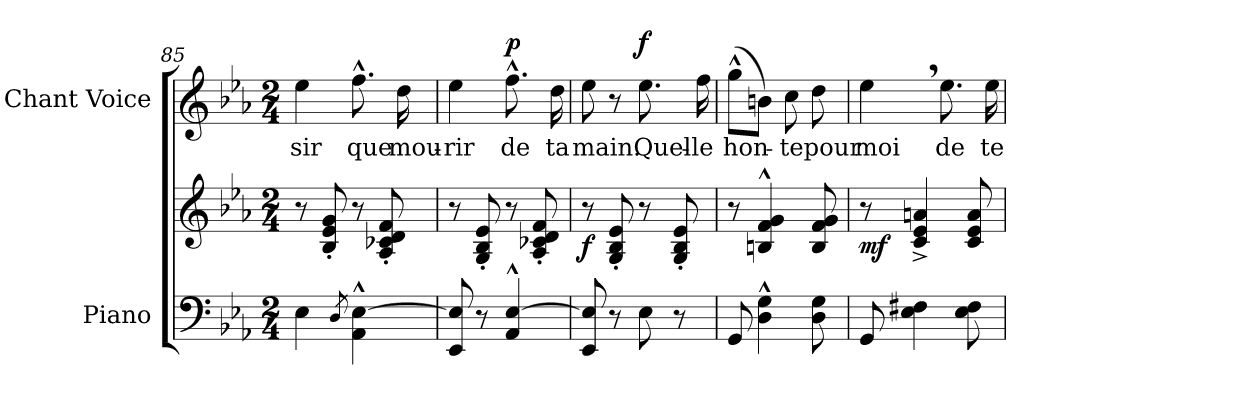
**kern	**kern	**dynam	**kern	**text	**dynam
*part2	*part2	*part2	*part1	*part1	*part1
*staff3	*staff2	*staff2/3	*staff1	*staff1	*staff1
*I"Piano	*	*	*I"Chant Voice	*	*
*I'Pno	*	*	*	*	*
*clefF4	*clefG2	*	*clefG2	*	*
*k[b-e-a-]	*k[b-e-a-]	*	*k[b-e-a-]	*	*
*M2/4	*M2/4	*	*M2/4	*	*
=85	=85	=85	=85	=85	=85
!	!	!	!	!LO:LY:b	!
4E-\	8r	.	4ee-\	-sir	.
.	8B-/' 8e-/' 8g/'	.	.	.	.
8qD/	.	.	.	.	.
!	!	!	!	!LO:LY:b	!
4AA-\^^ [4E-\^^	8r	.	8.ff^^\	que	.
.	8A-/' 8c-X/' 8d/' 8f/'	.	.	.	.
!	!	!	!	!LO:LY:b	!
.	.	.	16dd\	mou-	.
=86	=86	=86	=86	=86	=86
!	!	!	!	!LO:LY:b	!
8EE-/ 8E-/]	8r	.	4ee-\	-rir	.
8r	8G/' 8B-/' 8e-/'	.	.	.	.
!	!	!	!	!LO:LY:b	!LO:DY:a
4AA-/^^ [4E-/^^	8r	.	8.ff^^\	de	p
.	8A-/' 8c-X/' 8d/' 8f/'	.	.	.	.
!	!	!	!	!LO:LY:b	!
.	.	.	16dd\	ta	.
=87	=87	=87	=87	=87	=87
!	!	!LO:DY:b	!	!LO:LY:b	!
8EE-/ 8E-/]	8r	f	8ee-\	main.	.
8r	8G/' 8B-/' 8e-/'	.	8r	.	.
!	!	!	!	!LO:LY:b	!LO:DY:a
8E-\	8r	.	8.ee-\	Quel-	f
8r	8G/' 8B-/' 8e-/'	.	.	.	.
!	!	!	!	!LO:LY:b	!
.	.	.	16ff\	-le	.
=88	=88	=88	=88	=88	=88
!	!	!	!	!LO:LY:b	!
8GG/	8r	.	(>8gg^^\L	hon-	.
4D\^^ 4G\^^	4Bn/^^ 4f/^^ 4g/^^	.	8bn\J)	.	.
!	!	!	!	!LO:LY:b	!
.	.	.	8cc\	-te	.
!	!	!	!	!LO:LY:b	!
8D\ 8G\	8B/ 8f/ 8g/	.	8dd\	pour	.
!!LO:PB:g=z
=89	=89	=89	=89	=89	=89
!	!	!LO:DY:b	!	!LO:LY:b	!
8GG/	8r	mf	4ee-,\	moi	.
4E-\ 4F#X\	4c/^ 4e-/^ 4an/^	.	.	.	.
!	!	!	!	!LO:LY:b	!
.	.	.	8.ee-\	de	.
8E-\ 8F#\	8c/ 8e-/ 8a/	.	.	.	.
!	!	!	!	!LO:LY:b	!
.	.	.	16ee-\	te	.
=	=	=	=	=	=
*-	*-	*-	*-	*-	*-
